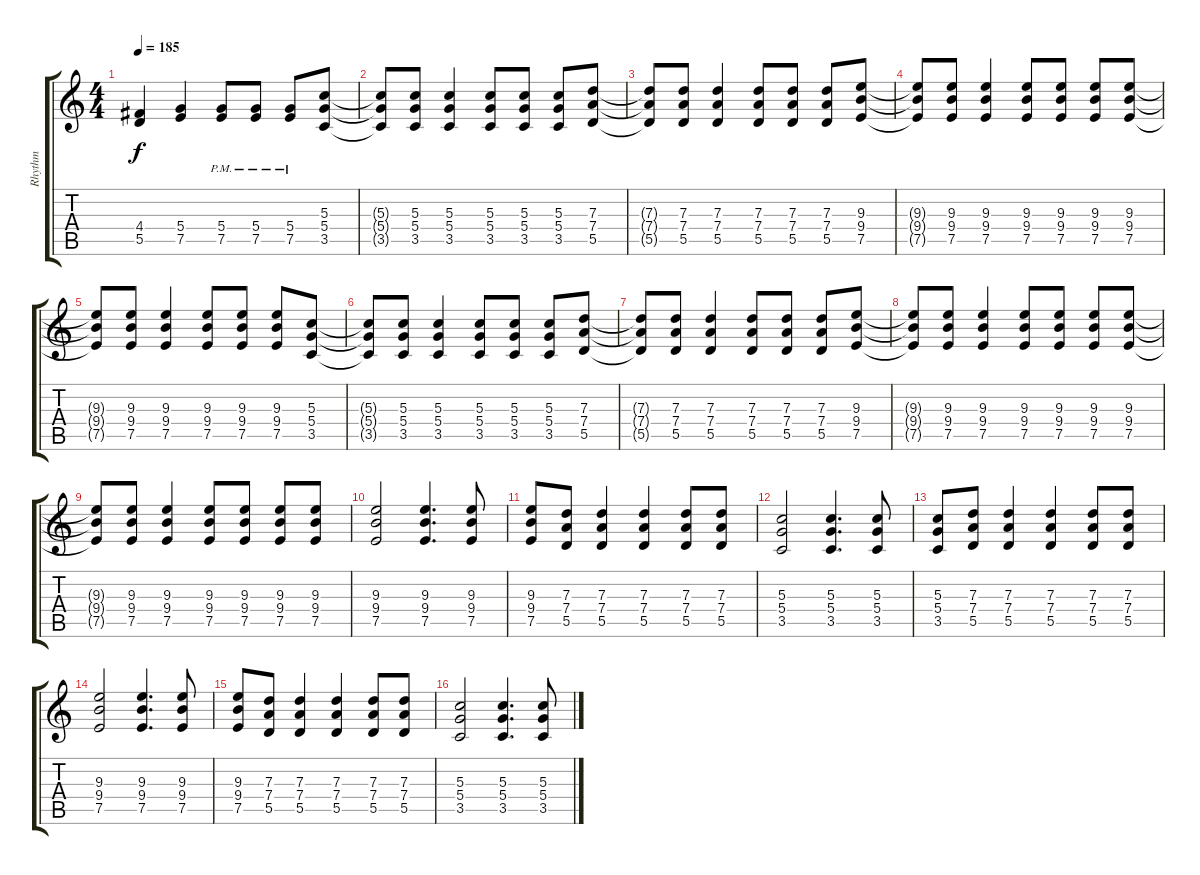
\track ("Rhythm" "Rhythm") {instrument distortionguitar}
\staff {score tabs}
\tuning (E4 B3 G3 D3 A2 E2) {hide}
\ts (4 4)
\tempo 185
\clef g2
\ks c
(4.4{t} 5.5{t}).4{dy f} (5.4 7.5).4 (5.4{pm} 7.5{pm}).8 (5.4{pm} 7.5{pm}).8 (5.4{pm} 7.5{pm}).8 (5.3 5.4 3.5).8 |
(5.3{t} 5.4{t} 3.5{t}).8 (5.3 5.4 3.5).8 (5.3 5.4 3.5).4 (5.3 5.4 3.5).8 (5.3 5.4 3.5).8 (5.3 5.4 3.5).8 (7.3 7.4 5.5).8 |
(7.3{t} 7.4{t} 5.5{t}).8 (7.3 7.4 5.5).8 (7.3 7.4 5.5).4 (7.3 7.4 5.5).8 (7.3 7.4 5.5).8 (7.3 7.4 5.5).8 (9.3 9.4 7.5).8 |
(9.3{t} 9.4{t} 7.5{t}).8 (9.3 9.4 7.5).8 (9.3 9.4 7.5).4 (9.3 9.4 7.5).8 (9.3 9.4 7.5).8 (9.3 9.4 7.5).8 (9.3 9.4 7.5).8 |
(9.3{t} 9.4{t} 7.5{t}).8 (9.3 9.4 7.5).8 (9.3 9.4 7.5).4 (9.3 9.4 7.5).8 (9.3 9.4 7.5).8 (9.3 9.4 7.5).8 (5.3 5.4 3.5).8 |
(5.3{t} 5.4{t} 3.5{t}).8 (5.3 5.4 3.5).8 (5.3 5.4 3.5).4 (5.3 5.4 3.5).8 (5.3 5.4 3.5).8 (5.3 5.4 3.5).8 (7.3 7.4 5.5).8 |
(7.3{t} 7.4{t} 5.5{t}).8 (7.3 7.4 5.5).8 (7.3 7.4 5.5).4 (7.3 7.4 5.5).8 (7.3 7.4 5.5).8 (7.3 7.4 5.5).8 (9.3 9.4 7.5).8 |
(9.3{t} 9.4{t} 7.5{t}).8 (9.3 9.4 7.5).8 (9.3 9.4 7.5).4 (9.3 9.4 7.5).8 (9.3 9.4 7.5).8 (9.3 9.4 7.5).8 (9.3 9.4 7.5).8 |
(9.3{t} 9.4{t} 7.5{t}).8 (9.3 9.4 7.5).8 (9.3 9.4 7.5).4 (9.3 9.4 7.5).8 (9.3 9.4 7.5).8 (9.3 9.4 7.5).8 (9.3 9.4 7.5).8 |
(9.3 9.4 7.5).2 (9.3 9.4 7.5).4{d} (9.3 9.4 7.5).8 |
(9.3 9.4 7.5).8 (7.3 7.4 5.5).8 (7.3 7.4 5.5).4 (7.3 7.4 5.5).4 (7.3 7.4 5.5).8 (7.3 7.4 5.5).8 |
(5.3 5.4 3.5).2 (5.3 5.4 3.5).4{d} (5.3 5.4 3.5).8 |
(5.3 5.4 3.5).8 (7.3 7.4 5.5).8 (7.3 7.4 5.5).4 (7.3 7.4 5.5).4 (7.3 7.4 5.5).8 (7.3 7.4 5.5).8 |
(9.3 9.4 7.5).2 (9.3 9.4 7.5).4{d} (9.3 9.4 7.5).8 |
(9.3 9.4 7.5).8 (7.3 7.4 5.5).8 (7.3 7.4 5.5).4 (7.3 7.4 5.5).4 (7.3 7.4 5.5).8 (7.3 7.4 5.5).8 |
(5.3 5.4 3.5).2 (5.3 5.4 3.5).4{d} (5.3 5.4 3.5).8
